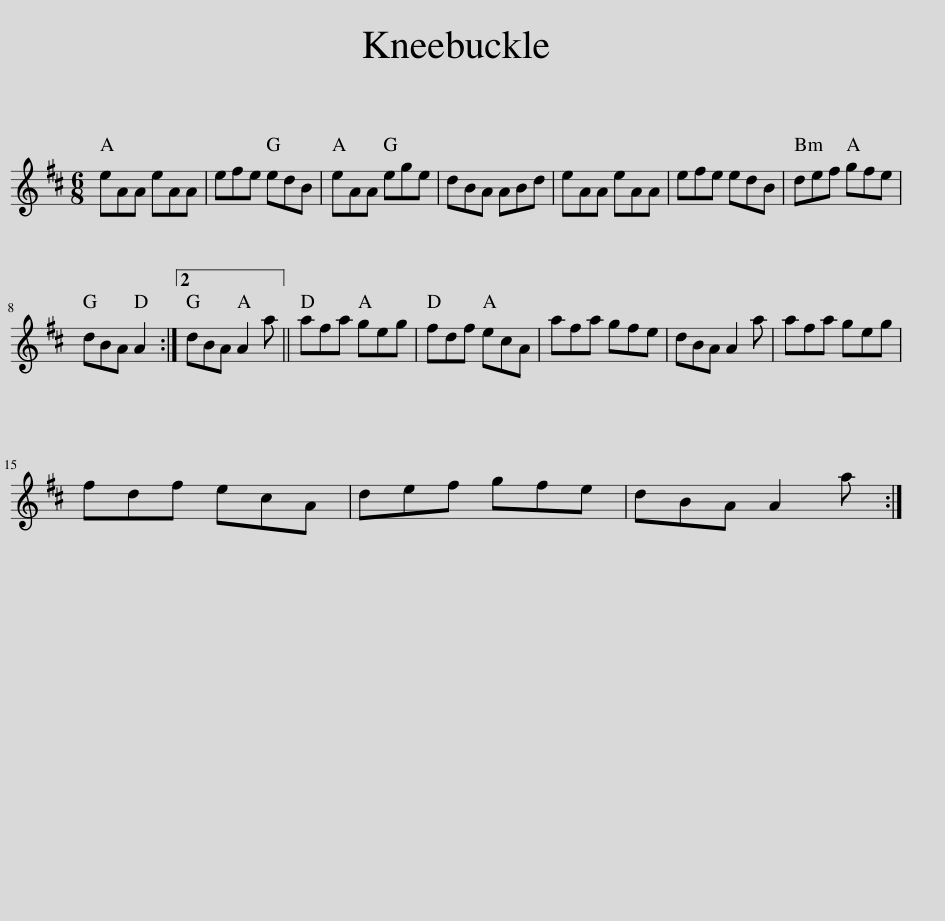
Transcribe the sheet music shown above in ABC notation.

X:1
L:1/8
M:6/8
I:linebreak $
K:D
V:1 treble
V:1
 eAA eAA | efe edB | eAA ege | dBA ABd | eAA eAA | %5
 efe edB | def gfe |$ dBA A2 :|2 dBA A2 a || afa geg | %10
 fdf ecA | afa gfe | dBA A2 a | afa geg |$ fdf ecA | %15
 def gfe | dBA A2 a :| %17
